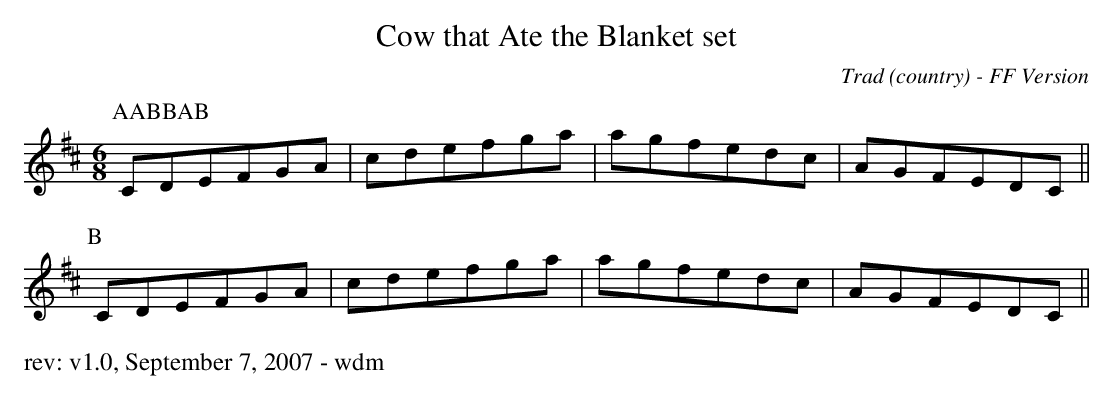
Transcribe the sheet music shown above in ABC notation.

X:1
T: Cow that Ate the Blanket set
O: Trad (country) - FF Version
M: 6/8
K: Dmaj
P: AABBAB
P:A
CDEFGA|cdefga|agfedc|AGFEDC||
P:B
CDEFGA|cdefga|agfedc|AGFEDC||
